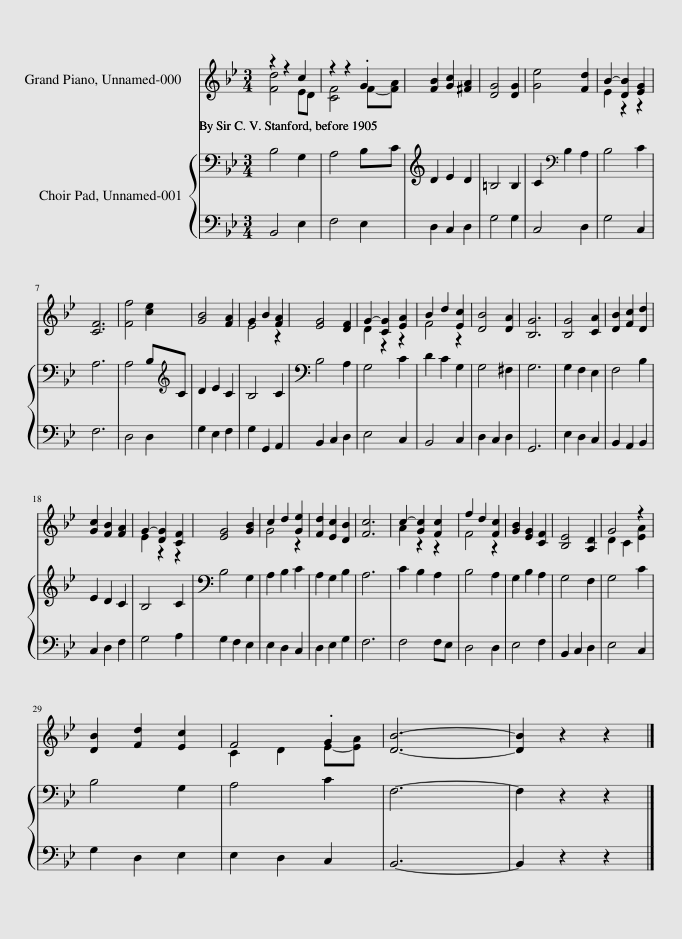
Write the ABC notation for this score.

X:1
%%score ( 1 2 ) { 3 | 4 }
L:1/8
M:3/4
I:linebreak $
K:Bb
V:1 treble
V:2 treble
V:3 bass
V:4 bass
V:1
 z2 z2 c2 | z2 z2 .G2 | [FB]2 [Gc]2 [^FA]2 | [DG]4 [DG]2 | [Ge]4 [Fd]2 | %5
 B2- [DB]2 [EG]2 |$ [CF]6 | [Ff]4 [ce]2 | [GB]4 [FA]2 | G2 B2 [FA]2 | %10
 [EG]4 [DF]2 | G2- [CG]2 [EA]2 | B2 d2 [Ec]2 | [DB]4 [DA]2 | [B,G]6 | %15
 [B,G]4 [CA]2 | [DB]2 [Fc]2 [Dd]2 |$ [Gc]2 [FB]2 [FA]2 | G2- [DG]2 [CF]2 | [EG]4 [GB]2 | %20
 c2 d2 [Ge]2 | [Fd]2 [Ec]2 [DB]2 | [Fc]6 | c2- [Gc]2 [Fc]2 | f2 d2 [Fc]2 | %25
 [GB]2 [EG]2 [CF]2 | [B,E]4 [A,D]2 | G4 z2 |$ [DB]2 [Fd]2 [Ec]2 | F4 .G2 | %30
 [DB]6- | [DB]2 z2 z2 |] %32
V:2
 [Fd]4 ED | [CF]4 F-[FA] | x6 | x6 | x6 | %5
 E2 z2 z2 |$ x6 | x6 | x6 | E4 z2 | %10
 x6 | D2 z2 z2 | F4 z2 | x6 | x6 | %15
 x6 | x6 |$ x6 | E2 z2 z2 | x6 | %20
 G4 z2 | x6 | x6 | A2 z2 z2 | F4 z2 | %25
 x6 | x6 | D2 C2 [EA]2 |$ x6 | C2 D2 E-[EA] | %30
 x6 | x6 |] %32
V:3
 B,4 G,2 | A,4 B,C | D2 E2 D2 | =B,4 B,2 | C2[K:bass] B,2 A,2 | %5
 B,4 C2 |$ A,6 | A,4 B,[K:treble]C | D2 E2 C2 | B,4 C2 | %10
 B,4 A,2 | G,4 C2 | D2 C2 G,2 | G,4 ^F,2 | G,6 | %15
 G,2 F,2 E,2 | F,4 B,2 |$ E2 D2 C2 | B,4 C2 | B,4 G,2 | %20
 A,2 B,2 C2 | A,2 G,2 B,2 | A,6 | C2 B,2 A,2 | B,4 A,2 | %25
 G,2 B,2 A,2 | G,4 F,2 | G,4 C2 |$ B,4 G,2 | A,4 C2 | %30
 F,6- | F,2 z2 z2 |] %32
V:4
 B,,4 E,2 | F,4 E,2 | D,2 C,2 D,2 | G,4 G,2 | C,4 D,2 | %5
 G,4 C,2 |$ F,6 | D,4 D,2 | G,2 E,2 F,2 | G,2 G,,2 A,,2 | %10
 B,,2 C,2 D,2 | E,4 C,2 | B,,4 C,2 | D,2 C,2 D,2 | G,,6 | %15
 E,2 D,2 C,2 | B,,2 A,,2 B,,2 |$ C,2 D,2 F,2 | G,4 A,2 | G,2 F,2 E,2 | %20
 E,2 D,2 C,2 | D,2 E,2 G,2 | F,6 | F,4 F,E, | D,4 D,2 | %25
 E,4 F,2 | B,,2 C,2 D,2 | E,4 C,2 |$ G,2 D,2 E,2 | E,2 D,2 C,2 | %30
 B,,6- | B,,2 z2 z2 |] %32
